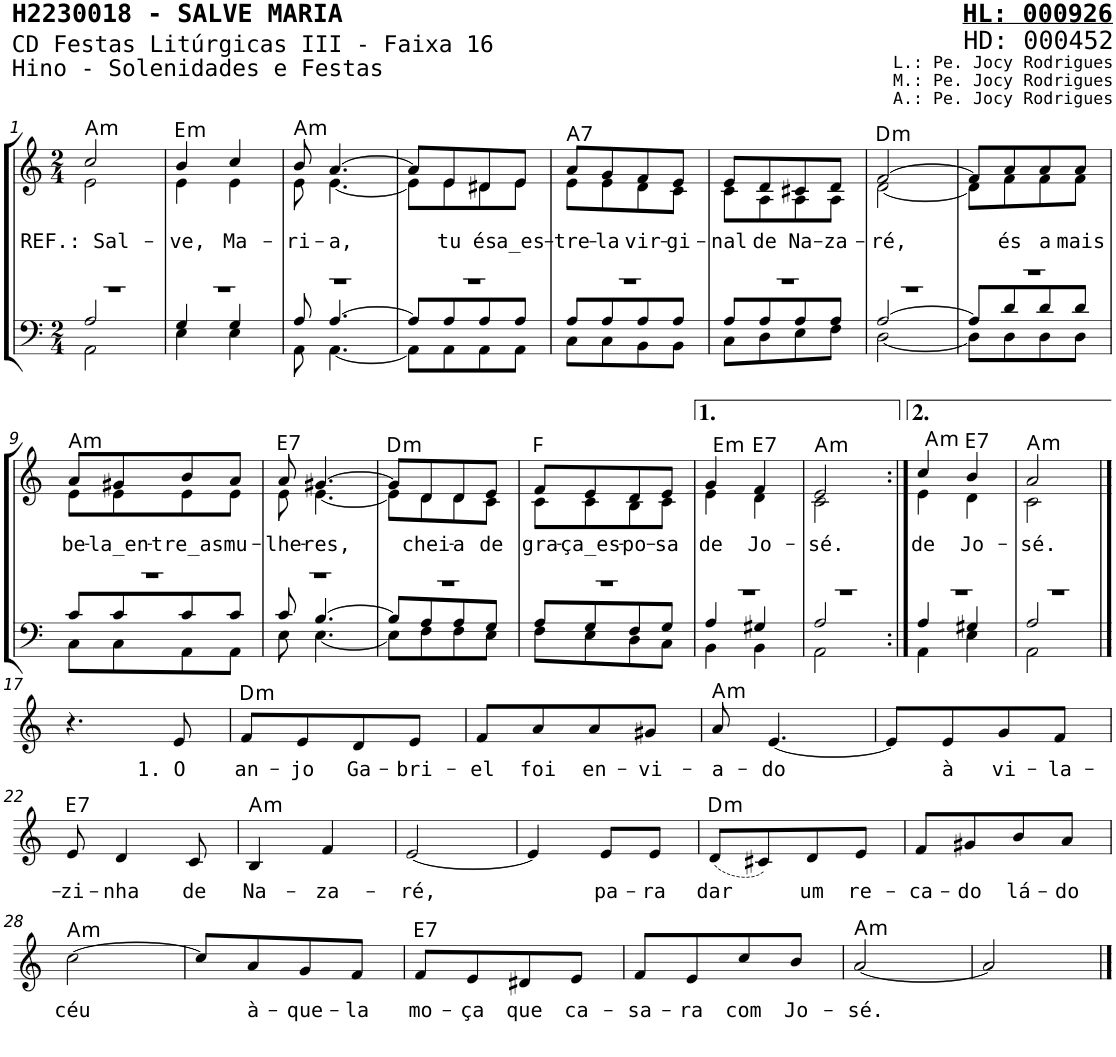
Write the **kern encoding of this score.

**kern	**text	**kern	**text	**harte
*part2	*part2	*part1	*part1	*part1
*staff2	*staff2	*staff1	*staff1	*
*I"Homens	*	*I"Mulheres	*	*
*stria5	*	*stria5	*	*
*clefF4	*	*clefG2	*	*
*k[]	*	*k[]	*	*
*M2/4	*	*M2/4	*	*
=1	=1	=1	=1	=1
*^	*	*	*	*
*	*^	*	*	*	*
!	!	!	!	!	!LO:LY:b	!LO:H:kt=m
*	*	*	*	*^	*	*
2r	2A/	2AA\	.	2cc/	2e\	REF.: Sal-	A:min
=2	=2	=2	=2	=2	=2	=2	=2
!	!	!	!	!	!	!LO:LY:b	!LO:H:kt=m
2r	4G/	4E\	.	4b/	4e\	-ve,	E:min
!	!	!	!	!	!	!LO:LY:b	!
.	4G/	4E\	.	4cc/	4e\	Ma-	.
=3	=3	=3	=3	=3	=3	=3	=3
!	!	!	!	!	!	!LO:LY:b	!LO:H:kt=m
2r	8A/	8AA\	.	8b/	8e\	-ri-	A:min
!	!	!	!	!	!	!LO:LY:b	!
.	[4.A/	[4.AA\	.	[4.a/	[4.e\	-a,	.
=4	=4	=4	=4	=4	=4	=4	=4
2r	8A/L]	8AA\L]	.	8a/L]	8e\L]	.	.
!	!	!	!	!	!	!LO:LY:b	!
.	8A/	8AA\	.	8e/	8e\	tu	.
!	!	!	!	!	!	!LO:LY:b	!
.	8A/	8AA\	.	8d#X/	8d#\	és	.
!	!	!	!	!	!	!LO:LY:b	!
.	8A/J	8AA\J	.	8e/J	8e\J	a_es-	.
=5	=5	=5	=5	=5	=5	=5	=5
!	!	!	!	!	!	!LO:LY:b	!LO:H:kt=7
2r	8A/L	8C\L	.	8a/L	8e\L	-tre-	A:7
!	!	!	!	!	!	!LO:LY:b	!
.	8A/	8C\	.	8g/	8e\	-la	.
!	!	!	!	!	!	!LO:LY:b	!
.	8A/	8BB\	.	8f/	8d\	vir-	.
!	!	!	!	!	!	!LO:LY:b	!
.	8A/J	8BB\J	.	8e/J	8c\J	-gi-	.
=6	=6	=6	=6	=6	=6	=6	=6
!	!	!	!LO:LY:b	!	!	!LO:LY:b	!
2r	8A/L	8C\L	.	8e/L	8c\L	-nal	.
!	!	!	!	!	!	!LO:LY:b	!
.	8A/	8D\	.	8d/	8A\	de	.
!	!	!	!	!	!	!LO:LY:b	!
.	8A/	8E\	.	8c#X/	8A\	Na-	.
!	!	!	!	!	!	!LO:LY:b	!
.	8A/J	8F\J	.	8d/J	8A\J	-za-	.
=7	=7	=7	=7	=7	=7	=7	=7
!	!	!	!	!	!	!LO:LY:b	!LO:H:kt=m
2r	[2A/	[2D\	.	[2f/	[2d\	-ré,	D:min
=8	=8	=8	=8	=8	=8	=8	=8
2r	8A/L]	8D\L]	.	8f/L]	8d\L]	.	.
!	!	!	!	!	!	!LO:LY:b	!
.	8d/	8D\	.	8a/	8f\	és	.
!	!	!	!	!	!	!LO:LY:b	!
.	8d/	8D\	.	8a/	8f\	a	.
!	!	!	!	!	!	!LO:LY:b	!
.	8d/J	8D\J	.	8a/J	8f\J	mais	.
!!LO:LB:g=z	!!
=9	=9	=9	=9	=9	=9	=9	=9
!	!	!	!	!	!	!LO:LY:b	!LO:H:kt=m
2r	8c/L	8C\L	.	8a/L	8e\L	be-	A:min
!	!	!	!	!	!	!LO:LY:b	!
.	8c/	8C\	.	8g#X/	8e\	-la_en-	.
!	!	!	!	!	!	!LO:LY:b	!
.	8c/	8AA\	.	8b/	8e\	-tre_as	.
!	!	!	!	!	!	!LO:LY:b	!
.	8c/J	8AA\J	.	8a/J	8e\J	mu-	.
=10	=10	=10	=10	=10	=10	=10	=10
!	!	!	!	!	!	!LO:LY:b	!LO:H:kt=7
2r	8c/	8E\	.	8a/	8e\	-lhe-	E:7
!	!	!	!	!	!	!LO:LY:b	!
.	[4.B/	[4.E\	.	[4.g#X/	[4.e\	-res,	.
=11	=11	=11	=11	=11	=11	=11	=11
!	!	!	!	!	!	!	!LO:H:kt=m
2r	8B/L]	8E\L]	.	8g#/L]	8e\L]	.	D:min
!	!	!	!	!	!	!LO:LY:b	!
.	8A/	8F\	.	8d/	8d\	chei-	.
!	!	!	!	!	!	!LO:LY:b	!
.	8A/	8F\	.	8d/	8d\	-a	.
!	!	!	!	!	!	!LO:LY:b	!
.	8G/J	8E\J	.	8e/J	8c\J	de	.
=12	=12	=12	=12	=12	=12	=12	=12
!	!	!	!	!	!	!LO:LY:b	!
2r	8A/L	8F\L	.	8f/L	8c\L	gra-	F:maj
!	!	!	!	!	!	!LO:LY:b	!
.	8G/	8E\	.	8e/	8c\	-ça_es-	.
!	!	!	!	!	!	!LO:LY:b	!
.	8F/	8D\	.	8d/	8B\	-po-	.
!	!	!	!	!	!	!LO:LY:b	!
.	8G/J	8C\J	.	8e/J	8c\J	-sa	.
=13	=13	=13	=13	=13	=13	=13	=13
!	!	!	!	!	!	!LO:LY:b	!LO:H:kt=m
2r	4A/	4BB\	.	4g/	4e\	de	E:min
!	!	!	!	!	!	!LO:LY:b	!LO:H:kt=7
.	4G#X/	4BB\	.	4f/	4d\	Jo-	E:7
=14	=14	=14	=14	=14	=14	=14	=14
!	!	!	!	!	!	!LO:LY:b	!LO:H:kt=m
2r	2A/	2AA\	.	2e/	2c\	-sé.	A:min
=15:|!	=15:|!	=15:|!	=15:|!	=15:|!	=15:|!	=15:|!	=15:|!
!	!	!	!	!	!	!LO:LY:b	!LO:H:kt=m
2r	4A/	4AA\	.	4cc/	4e\	de	A:min
!	!	!	!	!	!	!LO:LY:b	!LO:H:kt=7
.	4G#X/	4E\	.	4b/	4d\	Jo-	E:7
=16	=16	=16	=16	=16	=16	=16	=16
!	!	!	!	!	!	!LO:LY:b	!LO:H:kt=m
2r	2A/	2AA\	.	2a/	2c\	-sé.	A:min
*v	*v	*v	*	*	*	*	*
*	*	*v	*v	*	*
!!LO:LB:g=z
==17	==17	==17	==17	==17
2r	.	4.r	.	.
!	!	!	!LO:LY:b	!
.	.	8e/	1. O	.
=18	=18	=18	=18	=18
!	!	!	!LO:LY:b	!LO:H:kt=m
2r	.	8f/L	an-	D:min
!	!	!	!LO:LY:b	!
.	.	8e/	-jo	.
!	!	!	!LO:LY:b	!
.	.	8d/	Ga-	.
!	!	!	!LO:LY:b	!
.	.	8e/J	-bri-	.
=19	=19	=19	=19	=19
!	!	!	!LO:LY:b	!
2r	.	8f/L	-el	.
!	!	!	!LO:LY:b	!
.	.	8a/	foi	.
!	!	!	!LO:LY:b	!
.	.	8a/	en-	.
!	!	!	!LO:LY:b	!
.	.	8g#X/J	-vi-	.
=20	=20	=20	=20	=20
!	!	!	!LO:LY:b	!LO:H:kt=m
2r	.	8a/	-a-	A:min
!	!	!	!LO:LY:b	!
.	.	[4.e/	-do	.
=21	=21	=21	=21	=21
2r	.	8e/L]	.	.
!	!	!	!LO:LY:b	!
.	.	8e/	à	.
!	!	!	!LO:LY:b	!
.	.	8g/	vi-	.
!	!	!	!LO:LY:b	!
.	.	8f/J	-la-	.
!!LO:LB:g=z
=22	=22	=22	=22	=22
!	!	!	!LO:LY:b	!LO:H:kt=7
2r	.	8e/	-zi-	E:7
!	!	!	!LO:LY:b	!
.	.	4d/	-nha	.
!	!	!	!LO:LY:b	!
.	.	8c/	de	.
=23	=23	=23	=23	=23
!	!	!	!LO:LY:b	!LO:H:kt=m
2r	.	4B/	Na-	A:min
!	!	!	!LO:LY:b	!
.	.	4f/	-za-	.
=24	=24	=24	=24	=24
!	!	!	!LO:LY:b	!
2r	.	[2e/	-ré,	.
=25	=25	=25	=25	=25
2r	.	4e/]	.	.
!	!	!	!LO:LY:b	!
.	.	8e/L	pa-	.
!	!	!	!LO:LY:b	!
.	.	8e/J	-ra	.
=26	=26	=26	=26	=26
!	!	!	!LO:LY:b	!LO:H:kt=m
2r	.	(8d/L	dar	D:min
.	.	8c#X/)	.	.
!	!	!	!LO:LY:b	!
.	.	8d/	um	.
!	!	!	!LO:LY:b	!
.	.	8e/J	re-	.
=27	=27	=27	=27	=27
!	!	!	!LO:LY:b	!
2r	.	8f/L	-ca-	.
!	!	!	!LO:LY:b	!
.	.	8g#X/	-do	.
!	!	!	!LO:LY:b	!
.	.	8b/	lá-	.
!	!	!	!LO:LY:b	!
.	.	8a/J	-do	.
!!LO:LB:g=z
=28	=28	=28	=28	=28
!	!	!	!LO:LY:b	!LO:H:kt=m
2r	.	[2cc\	céu	A:min
=29	=29	=29	=29	=29
2r	.	8cc/L]	.	.
!	!	!	!LO:LY:b	!
.	.	8a/	à-	.
!	!	!	!LO:LY:b	!
.	.	8g/	-que-	.
!	!	!	!LO:LY:b	!
.	.	8f/J	-la	.
=30	=30	=30	=30	=30
!	!	!	!LO:LY:b	!LO:H:kt=7
2r	.	8f/L	mo-	E:7
!	!	!	!LO:LY:b	!
.	.	8e/	-ça	.
!	!	!	!LO:LY:b	!
.	.	8d#X/	que	.
!	!	!	!LO:LY:b	!
.	.	8e/J	ca-	.
=31	=31	=31	=31	=31
!	!	!	!LO:LY:b	!
2r	.	8f/L	-sa-	.
!	!	!	!LO:LY:b	!
.	.	8e/	-ra	.
!	!	!	!LO:LY:b	!
.	.	8cc/	com	.
!	!	!	!LO:LY:b	!
.	.	8b/J	Jo-	.
=32	=32	=32	=32	=32
!	!	!	!LO:LY:b	!LO:H:kt=m
2r	.	[2a/	-sé.	A:min
=33	=33	=33	=33	=33
2r	.	2a/]	.	.
==	==	==	==	==
*-	*-	*-	*-	*-
